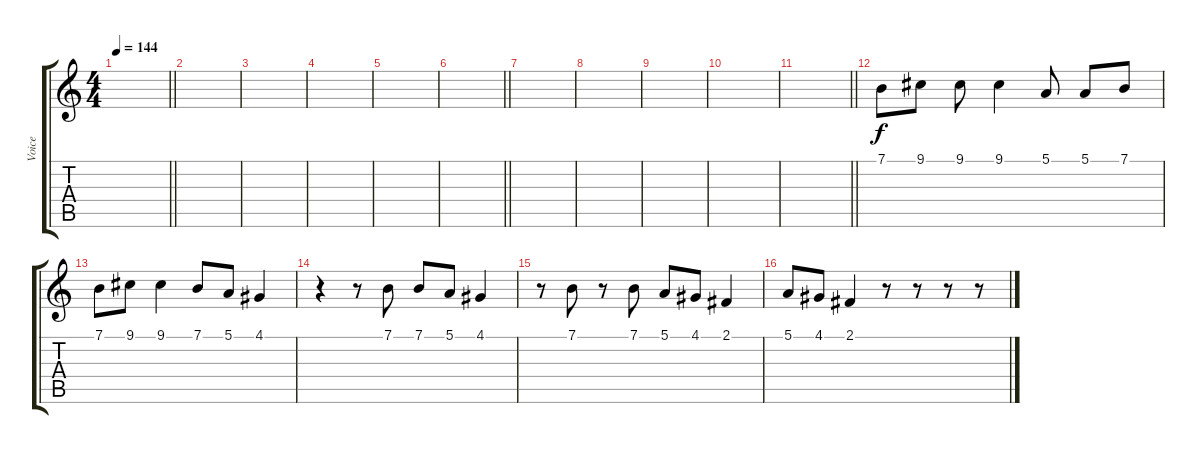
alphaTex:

\track ("Voice" "Voice") {instrument fx5brightness}
\staff {score tabs}
\tuning (E4 B3 G3 D3 A2 E2) {hide}
\ts (4 4)
\tempo 144
\clef g2
\barLineRight lightlight
\ks c
|
|
|
|
|
\barLineRight lightlight
|
|
|
|
|
\barLineRight lightlight
|
7.1.8{instrument glockenspiel} 9.1.8 9.1.8 9.1.4 5.1.8 5.1.8 7.1.8 |
7.1.8 9.1.8 9.1.4 7.1.8 5.1.8 4.1.4 |
r.4 r.8 7.1.8 7.1.8 5.1.8 4.1.4 |
r.8 7.1.8 r.8 7.1.8 5.1.8 4.1.8 2.1.4 |
5.1.8 4.1.8 2.1.4 r.8 r.8 r.8 r.8
